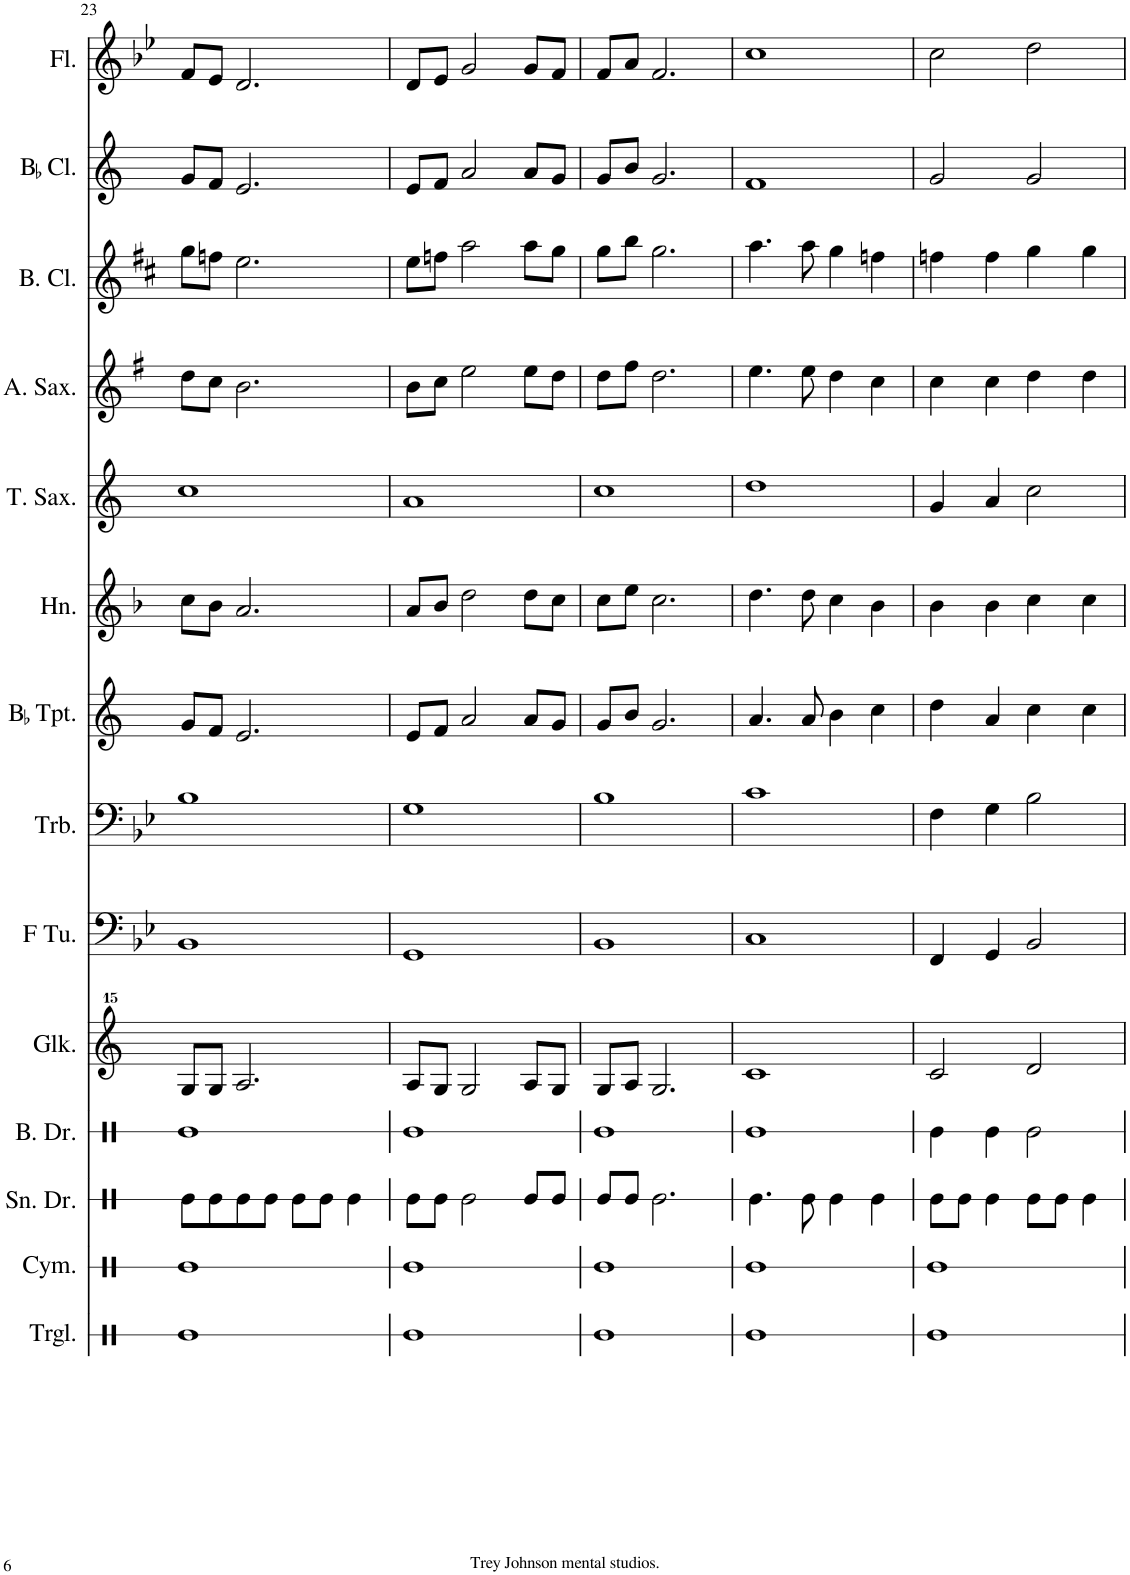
**kern	**kern	**kern	**kern	**kern	**kern	**kern	**kern	**kern	**kern	**kern	**kern	**kern	**kern
*part14	*part13	*part12	*part11	*part10	*part9	*part8	*part7	*part6	*part5	*part4	*part3	*part2	*part1
*staff14	*staff13	*staff12	*staff11	*staff10	*staff9	*staff8	*staff7	*staff6	*staff5	*staff4	*staff3	*staff2	*staff1
*I"Triangle	*I"Cymbal	*I"Snare Drum	*I"Bass Drum	*I"Glockenspiel	*I"F Tuba	*I"Trombone	*I"BaccidentalFlat Trumpet	*I"Horn	*I"Tenor Saxophone	*I"Alto Saxophone	*I"Bass Clarinet	*I"BaccidentalFlat Clarinet	*I"Flute
*I'Trgl.	*I'Cym.	*I'Sn. Dr.	*I'B. Dr.	*I'Glk.	*I'F Tu.	*I'Trb.	*I'BaccidentalFlat Tpt.	*I'Hn.	*I'T. Sax.	*I'A. Sax.	*I'B. Cl.	*I'BaccidentalFlat Cl.	*I'Fl.
!!LO:PB:g=z
*clefX	*clefX	*clefX	*clefX	*clefG^^2	*clefF4	*clefF4	*clefG2	*clefG2	*clefG2	*clefG2	*clefG2	*clefG2	*clefG2
*	*	*	*	*	*	*	*Trd1c2	*Trd4c7	*Trd8c14	*Trd5c9	*Trd8c14	*Trd1c2	*
*k[]	*k[]	*k[]	*k[]	*k[]	*k[b-e-]	*k[b-e-]	*k[]	*k[b-]	*k[]	*k[f#]	*k[f#c#]	*k[]	*k[b-e-]
*M4/4	*M4/4	*M4/4	*M4/4	*M4/4	*M4/4	*M4/4	*M4/4	*M4/4	*M4/4	*M4/4	*M4/4	*M4/4	*M4/4
=23	=23	=23	=23	=23	=23	=23	=23	=23	=23	=23	=23	=23	=23
1Re	1Re	8Re\L	1Re	8gg/L	1BB-	1B-	8g/L	8cc\L	1cc	8dd\L	8gg\L	8g/L	8f/L
.	.	8Re\	.	8gg/J	.	.	8f/J	8b-\J	.	8cc\J	8ffn\J	8f/J	8e-/J
.	.	8Re\	.	2.aa/	.	.	2.e/	2.a/	.	2.b\	2.ee\	2.e/	2.d/
.	.	8Re\J	.	.	.	.	.	.	.	.	.	.	.
.	.	8Re\L	.	.	.	.	.	.	.	.	.	.	.
.	.	8Re\J	.	.	.	.	.	.	.	.	.	.	.
.	.	4Re\	.	.	.	.	.	.	.	.	.	.	.
=24	=24	=24	=24	=24	=24	=24	=24	=24	=24	=24	=24	=24	=24
1Re	1Re	8Re\L	1Re	8aa/L	1GG	1G	8e/L	8a/L	1a	8b\L	8ee\L	8e/L	8d/L
.	.	8Re\J	.	8gg/J	.	.	8f/J	8b-/J	.	8cc\J	8ffn\J	8f/J	8e-/J
.	.	2Re\	.	2gg/	.	.	2a/	2dd\	.	2ee\	2aa\	2a/	2g/
.	.	8Re/L	.	8aa/L	.	.	8a/L	8dd\L	.	8ee\L	8aa\L	8a/L	8g/L
.	.	8Re/J	.	8gg/J	.	.	8g/J	8cc\J	.	8dd\J	8gg\J	8g/J	8f/J
=25	=25	=25	=25	=25	=25	=25	=25	=25	=25	=25	=25	=25	=25
1Re	1Re	8Re/L	1Re	8gg/L	1BB-	1B-	8g/L	8cc\L	1cc	8dd\L	8gg\L	8g/L	8f/L
.	.	8Re/J	.	8aa/J	.	.	8b/J	8ee\J	.	8ff#\J	8bb\J	8b/J	8a/J
.	.	2.Re\	.	2.gg/	.	.	2.g/	2.cc\	.	2.dd\	2.gg\	2.g/	2.f/
=26	=26	=26	=26	=26	=26	=26	=26	=26	=26	=26	=26	=26	=26
1Re	1Re	4.Re\	1Re	1ccc	1C	1c	4.a/	4.dd\	1dd	4.ee\	4.aa\	1f	1cc
.	.	8Re\	.	.	.	.	8a/	8dd\	.	8ee\	8aa\	.	.
.	.	4Re\	.	.	.	.	4b\	4cc\	.	4dd\	4gg\	.	.
.	.	4Re\	.	.	.	.	4cc\	4b-\	.	4cc\	4ffn\	.	.
=27	=27	=27	=27	=27	=27	=27	=27	=27	=27	=27	=27	=27	=27
1Re	1Re	8Re\L	4Re\	2ccc/	4FF/	4F\	4dd\	4b-\	4g/	4cc\	4ffn\	2g/	2cc\
.	.	8Re\J	.	.	.	.	.	.	.	.	.	.	.
.	.	4Re\	4Re\	.	4GG/	4G\	4a/	4b-\	4a/	4cc\	4ff\	.	.
.	.	8Re\L	2Re\	2ddd/	2BB-/	2B-\	4cc\	4cc\	2cc\	4dd\	4gg\	2g/	2dd\
.	.	8Re\J	.	.	.	.	.	.	.	.	.	.	.
.	.	4Re\	.	.	.	.	4cc\	4cc\	.	4dd\	4gg\	.	.
=	=	=	=	=	=	=	=	=	=	=	=	=	=
*-	*-	*-	*-	*-	*-	*-	*-	*-	*-	*-	*-	*-	*-
